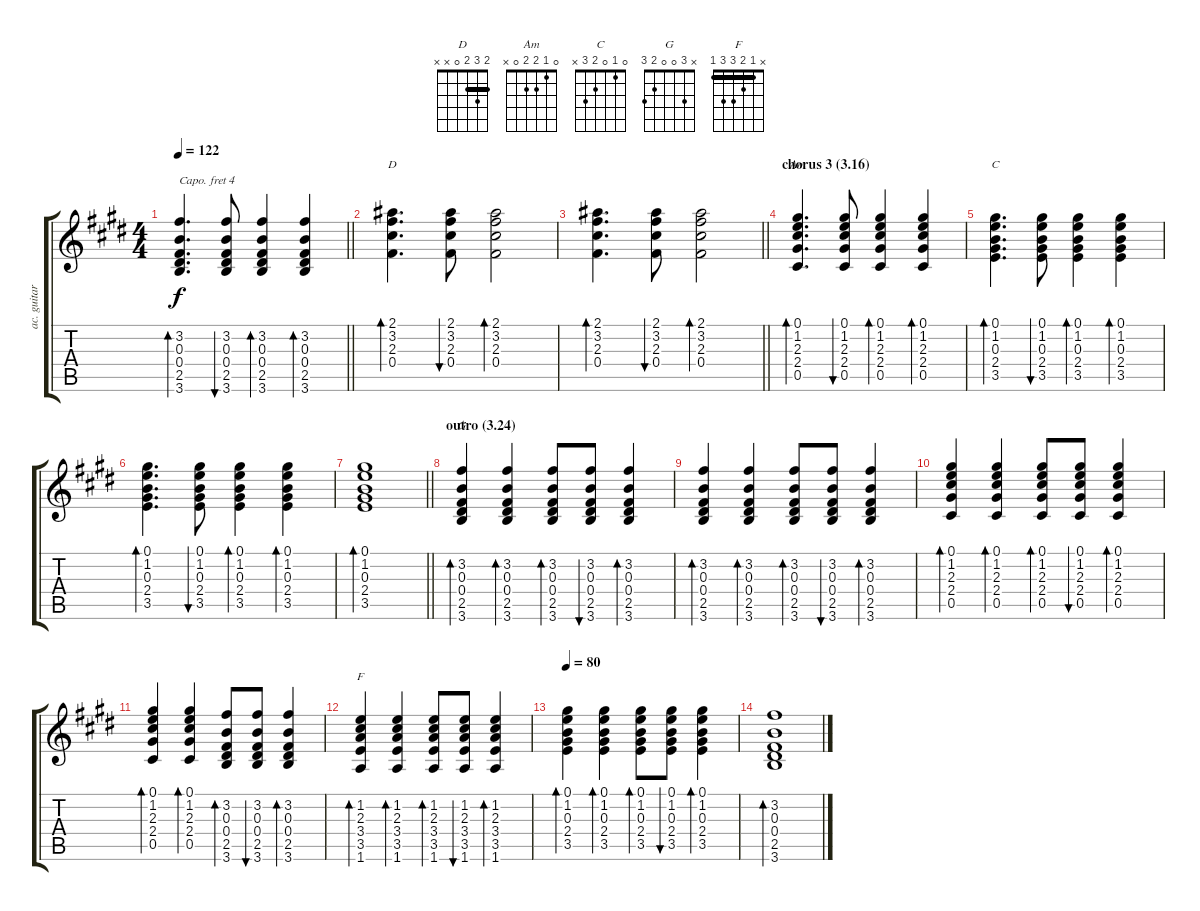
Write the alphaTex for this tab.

\track ("ac. guitar (4th)" "ac. guitar") {instrument acousticguitarsteel}
\staff {score tabs}
\capo 4
\tuning (E4 B3 G3 D3 A2 E2) {hide}
\chord ("D" 2 3 2 0 x x) {barre 2}
\chord ("Am" 0 1 2 2 0 x)
\chord ("C" 0 1 0 2 3 x)
\chord ("G" x 3 0 0 2 3)
\chord ("F" x 1 2 3 3 1) {barre 1}
\ts (4 4)
\tempo 122
\clef g2
\barLineRight lightlight
\ks e
(3.2 0.3 0.4 2.5 3.6).4{d bd 30 dy f} (3.2 0.3 0.4 2.5 3.6).8{bu 30} (3.2 0.3 0.4 2.5 3.6).4{bd 30} (3.2 0.3 0.4 2.5 3.6).4{bd 30} |
(2.1 3.2 2.3 0.4).4{d bd 30 ch "D"} (2.1 3.2 2.3 0.4).8{bu 30} (2.1 3.2 2.3 0.4).2{bd 30} |
\barLineRight lightlight
(2.1 3.2 2.3 0.4).4{d bd 30} (2.1 3.2 2.3 0.4).8{bu 30} (2.1 3.2 2.3 0.4).2{bd 30} |
\section ("" "chorus 3 (3.16)")
(0.1 1.2 2.3 2.4 0.5).4{d bd 30 ch "Am"} (0.1 1.2 2.3 2.4 0.5).8{bu 30} (0.1 1.2 2.3 2.4 0.5).4{bd 30} (0.1 1.2 2.3 2.4 0.5).4{bd 30} |
(0.1 1.2 0.3 2.4 3.5).4{d bd 30 ch "C"} (0.1 1.2 0.3 2.4 3.5).8{bu 30} (0.1 1.2 0.3 2.4 3.5).4{bd 30} (0.1 1.2 0.3 2.4 3.5).4{bd 30} |
(0.1 1.2 0.3 2.4 3.5).4{d bd 30} (0.1 1.2 0.3 2.4 3.5).8{bu 30} (0.1 1.2 0.3 2.4 3.5).4{bd 30} (0.1 1.2 0.3 2.4 3.5).4{bd 30} |
\barLineRight lightlight
(0.1 1.2 0.3 2.4 3.5).1{bd 30} |
\section ("" "outro (3.24)")
(3.2 0.3 0.4 2.5 3.6).4{bd 30 ch "G"} (3.2 0.3 0.4 2.5 3.6).4{bd 30} (3.2 0.3 0.4 2.5 3.6).8{bd 30} (3.2 0.3 0.4 2.5 3.6).8{bu 30} (3.2 0.3 0.4 2.5 3.6).4{bd 30} |
(3.2 0.3 0.4 2.5 3.6).4{bd 30} (3.2 0.3 0.4 2.5 3.6).4{bd 30} (3.2 0.3 0.4 2.5 3.6).8{bd 30} (3.2 0.3 0.4 2.5 3.6).8{bu 30} (3.2 0.3 0.4 2.5 3.6).4{bd 30} |
(0.1 1.2 2.3 2.4 0.5).4{bd 30} (0.1 1.2 2.3 2.4 0.5).4{bd 30} (0.1 1.2 2.3 2.4 0.5).8{bd 30} (0.1 1.2 2.3 2.4 0.5).8{bu 30} (0.1 1.2 2.3 2.4 0.5).4{bd 30} |
(0.1 1.2 2.3 2.4 0.5).4{bd 30} (0.1 1.2 2.3 2.4 0.5).4{bd 30} (3.2 0.3 0.4 2.5 3.6).8{bd 30} (3.2 0.3 0.4 2.5 3.6).8{bu 30} (3.2 0.3 0.4 2.5 3.6).4{bd 30} |
(1.2 2.3 3.4 3.5 1.6).4{bd 30 ch "F"} (1.2 2.3 3.4 3.5 1.6).4{bd 30} (1.2 2.3 3.4 3.5 1.6).8{bd 30} (1.2 2.3 3.4 3.5 1.6).8{bu 30} (1.2 2.3 3.4 3.5 1.6).4{bd 30} |
\tempo 80
(0.1 1.2 0.3 2.4 3.5).4{bd 30} (0.1 1.2 0.3 2.4 3.5).4{bd 30} (0.1 1.2 0.3 2.4 3.5).8{bd 30} (0.1 1.2 0.3 2.4 3.5).8{bu 30} (0.1 1.2 0.3 2.4 3.5).4{bd 30} |
(3.2 0.3 0.4 2.5 3.6).1{bd 30}
